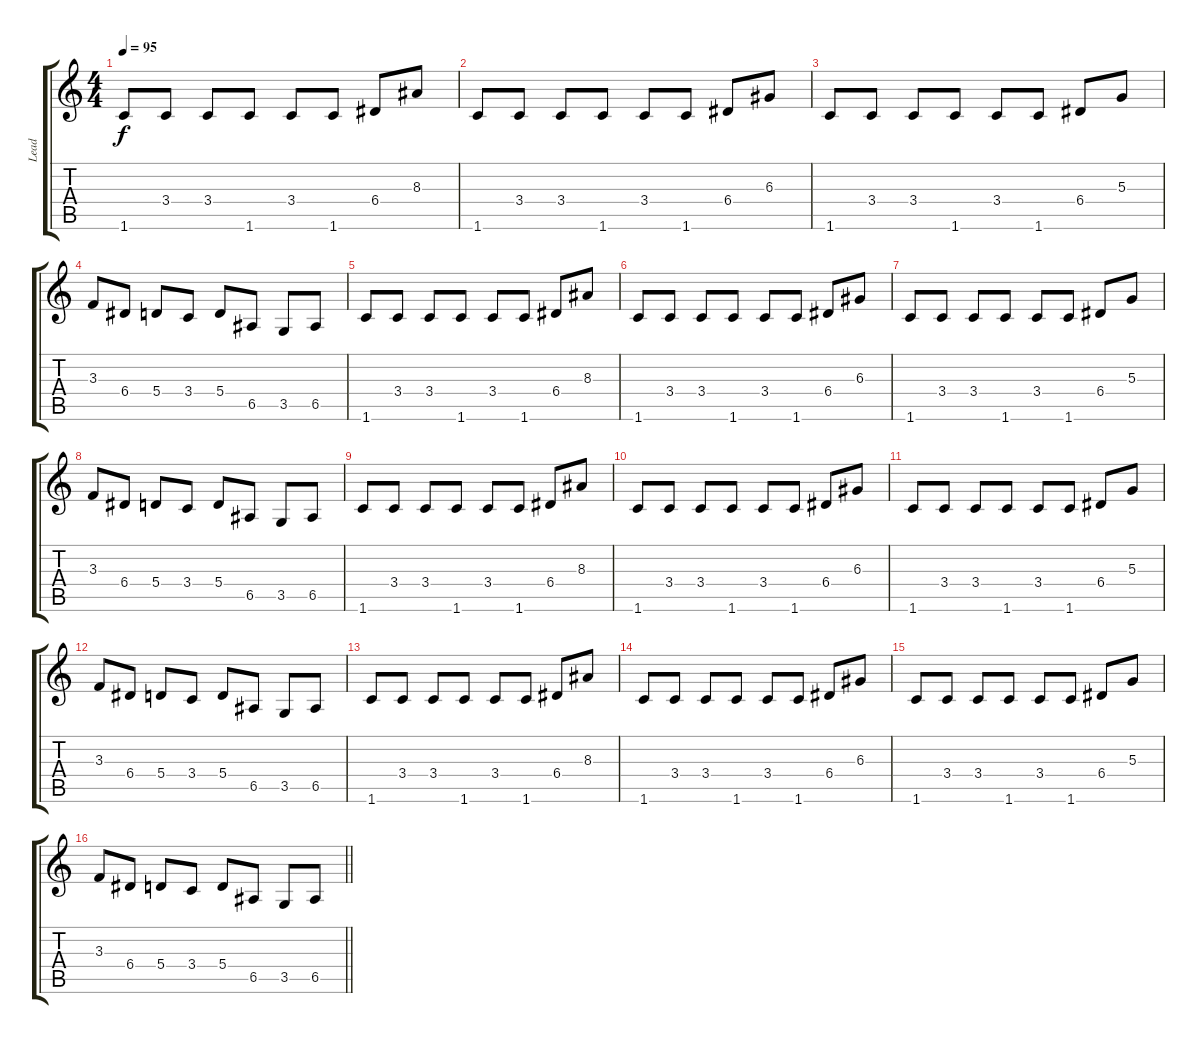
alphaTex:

\track ("Lead" "Lead") {instrument distortionguitar}
\staff {score tabs}
\tuning (B3 Gb3 D3 A2 E2 B1) {hide}
\ts (4 4)
\tempo 95
\clef g2
\ks c
1.6.8{ot 8vb dy f} 3.4.8 3.4.8 1.6.8{ot 8vb} 3.4.8 1.6.8{ot 8vb} 6.4.8 8.3.8 |
1.6.8{ot 8vb} 3.4.8 3.4.8 1.6.8{ot 8vb} 3.4.8 1.6.8{ot 8vb} 6.4.8 6.3.8 |
1.6.8{ot 8vb} 3.4.8 3.4.8 1.6.8{ot 8vb} 3.4.8 1.6.8{ot 8vb} 6.4.8 5.3.8 |
3.3.8 6.4.8 5.4.8 3.4.8 5.4.8 6.5.8 3.5.8 6.5.8 |
1.6.8{ot 8vb} 3.4.8 3.4.8 1.6.8{ot 8vb} 3.4.8 1.6.8{ot 8vb} 6.4.8 8.3.8 |
1.6.8{ot 8vb} 3.4.8 3.4.8 1.6.8{ot 8vb} 3.4.8 1.6.8{ot 8vb} 6.4.8 6.3.8 |
1.6.8{ot 8vb} 3.4.8 3.4.8 1.6.8{ot 8vb} 3.4.8 1.6.8{ot 8vb} 6.4.8 5.3.8 |
3.3.8 6.4.8 5.4.8 3.4.8 5.4.8 6.5.8 3.5.8 6.5.8 |
1.6.8{ot 8vb} 3.4.8 3.4.8 1.6.8{ot 8vb} 3.4.8 1.6.8{ot 8vb} 6.4.8 8.3.8 |
1.6.8{ot 8vb} 3.4.8 3.4.8 1.6.8{ot 8vb} 3.4.8 1.6.8{ot 8vb} 6.4.8 6.3.8 |
1.6.8{ot 8vb} 3.4.8 3.4.8 1.6.8{ot 8vb} 3.4.8 1.6.8{ot 8vb} 6.4.8 5.3.8 |
3.3.8 6.4.8 5.4.8 3.4.8 5.4.8 6.5.8 3.5.8 6.5.8 |
1.6.8{ot 8vb} 3.4.8 3.4.8 1.6.8{ot 8vb} 3.4.8 1.6.8{ot 8vb} 6.4.8 8.3.8 |
1.6.8{ot 8vb} 3.4.8 3.4.8 1.6.8{ot 8vb} 3.4.8 1.6.8{ot 8vb} 6.4.8 6.3.8 |
1.6.8{ot 8vb} 3.4.8 3.4.8 1.6.8{ot 8vb} 3.4.8 1.6.8{ot 8vb} 6.4.8 5.3.8 |
\barLineRight lightlight
3.3.8 6.4.8 5.4.8 3.4.8 5.4.8 6.5.8 3.5.8 6.5.8
